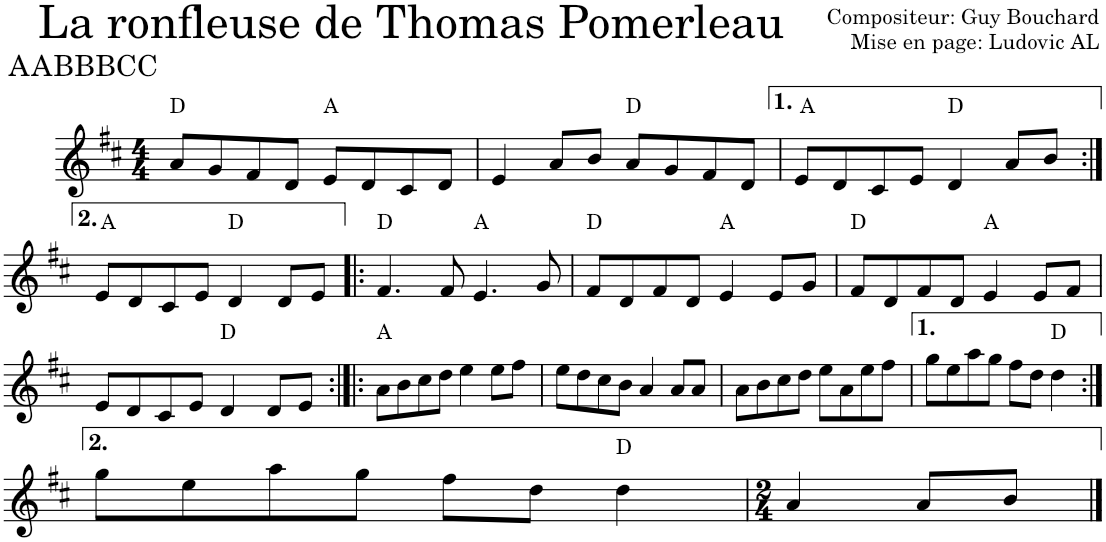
**kern	**harte
*part1	*part1
*staff1	*
*I"Voice	*
*I'V	*
*clefG2	*
*k[f#c#]	*
*M4/4	*
=1	=1
8a/L	D:maj
8g/	.
8f#/	.
8d/J	.
8e/L	A:maj
8d/	.
8c#/	.
8d/J	.
=2	=2
4e/	.
8a/L	.
8b/J	.
8a/L	D:maj
8g/	.
8f#/	.
8d/J	.
=3	=3
8e/L	A:maj
8d/	.
8c#/	.
8e/J	.
4d/	D:maj
8a/L	.
8b/J	.
!!LO:LB:g=z
=4:|!	=4:|!
8e/L	A:maj
8d/	.
8c#/	.
8e/J	.
4d/	D:maj
8d/L	.
8e/J	.
=5!|:	=5!|:
4.f#/	D:maj
8f#/	.
4.e/	A:maj
8g/	.
=6	=6
8f#/L	D:maj
8d/	.
8f#/	.
8d/J	.
4e/	A:maj
8e/L	.
8g/J	.
=7	=7
8f#/L	D:maj
8d/	.
8f#/	.
8d/J	.
4e/	A:maj
8e/L	.
8f#/J	.
!!LO:LB:g=z
=8	=8
8e/L	.
8d/	.
8c#/	.
8e/J	.
4d/	D:maj
8d/L	.
8e/J	.
=9:|!|:	=9:|!|:
8a\L	A:maj
8b\	.
8cc#\	.
8dd\J	.
4ee\	.
8ee\L	.
8ff#\J	.
=10	=10
8ee\L	.
8dd\	.
8cc#\	.
8b\J	.
4a/	.
8a/L	.
8a/J	.
=11	=11
8a\L	.
8b\	.
8cc#\	.
8dd\J	.
8ee\L	.
8a\	.
8ee\	.
8ff#\J	.
=12	=12
8gg\L	.
8ee\	.
8aa\	.
8gg\J	.
8ff#\L	.
8dd\J	.
4dd\	D:maj
!!LO:LB:g=z
=13:|!	=13:|!
8gg\L	.
8ee\	.
8aa\	.
8gg\J	.
8ff#\L	.
8dd\J	.
4dd\	D:maj
=14	=14
*M2/4	*
4a/	.
8a/L	.
8b/J	.
==	==
*-	*-
